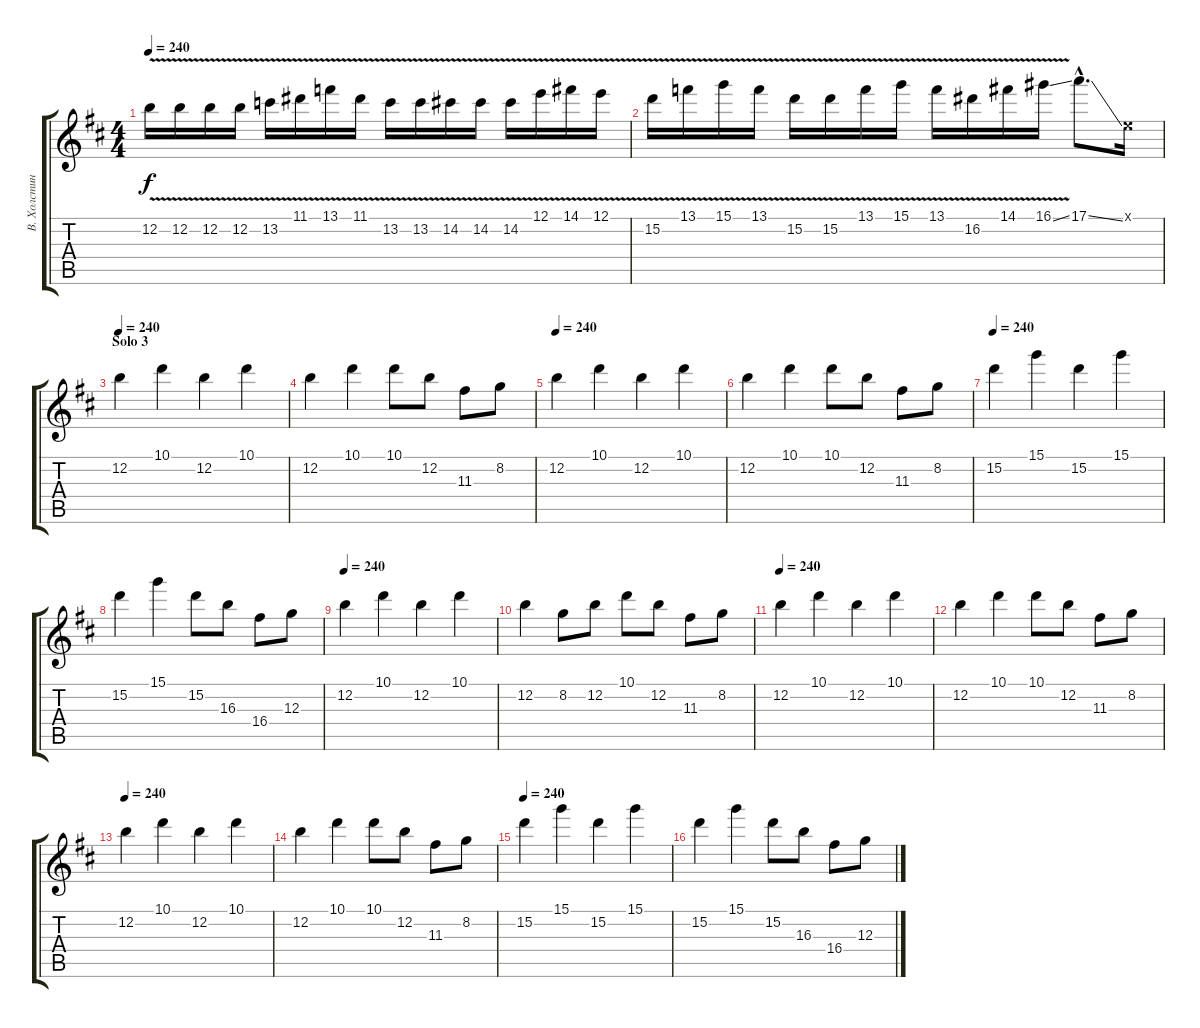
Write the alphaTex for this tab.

\track ("В. Холстинин" "В. Холстин") {instrument overdrivenguitar}
\staff {score tabs}
\tuning (E4 B3 G3 D3 A2 E2) {hide}
\ts (4 4)
\tempo 240
\clef g2
\ks d
12.2{v}.16{dy f} 12.2{v}.16 12.2{v}.16 12.2{v}.16 13.2{v}.16 11.1{v}.16 13.1{v}.16 11.1{v}.16 13.2{v}.16 13.2{v}.16 14.2{v}.16 14.2{v}.16 14.2{v}.16 12.1{v}.16 14.1{v}.16 12.1{v}.16 |
15.2{v}.16 13.1{v}.16 15.1{v}.16 13.1{v}.16 15.2{v}.16 15.2{v}.16 13.1{v}.16 15.1{v}.16 13.1{v}.16 16.2{v}.16 14.1{v}.16 16.1{v ss}.16 17.1{ss hac}.8{d} 0.1{x}.16 |
\section ("" "Solo 3")
\tempo 240
12.2.4{volume 12} 10.1.4 12.2.4 10.1.4 |
12.2.4 10.1.4 10.1.8 12.2.8 11.3.8 8.2.8 |
\tempo 240
12.2.4 10.1.4 12.2.4 10.1.4 |
12.2.4 10.1.4 10.1.8 12.2.8 11.3.8 8.2.8 |
\tempo 240
15.2.4 15.1.4 15.2.4 15.1.4 |
15.2.4 15.1.4 15.2.8 16.3.8 16.4.8 12.3.8 |
\tempo 240
12.2.4 10.1.4 12.2.4 10.1.4 |
12.2.4 8.2.8 12.2.8 10.1.8 12.2.8 11.3.8 8.2.8 |
\tempo 240
12.2.4 10.1.4 12.2.4 10.1.4 |
12.2.4 10.1.4 10.1.8 12.2.8 11.3.8 8.2.8 |
\tempo 240
12.2.4 10.1.4 12.2.4 10.1.4 |
12.2.4 10.1.4 10.1.8 12.2.8 11.3.8 8.2.8 |
\tempo 240
15.2.4 15.1.4 15.2.4 15.1.4 |
15.2.4 15.1.4 15.2.8 16.3.8 16.4.8 12.3.8
